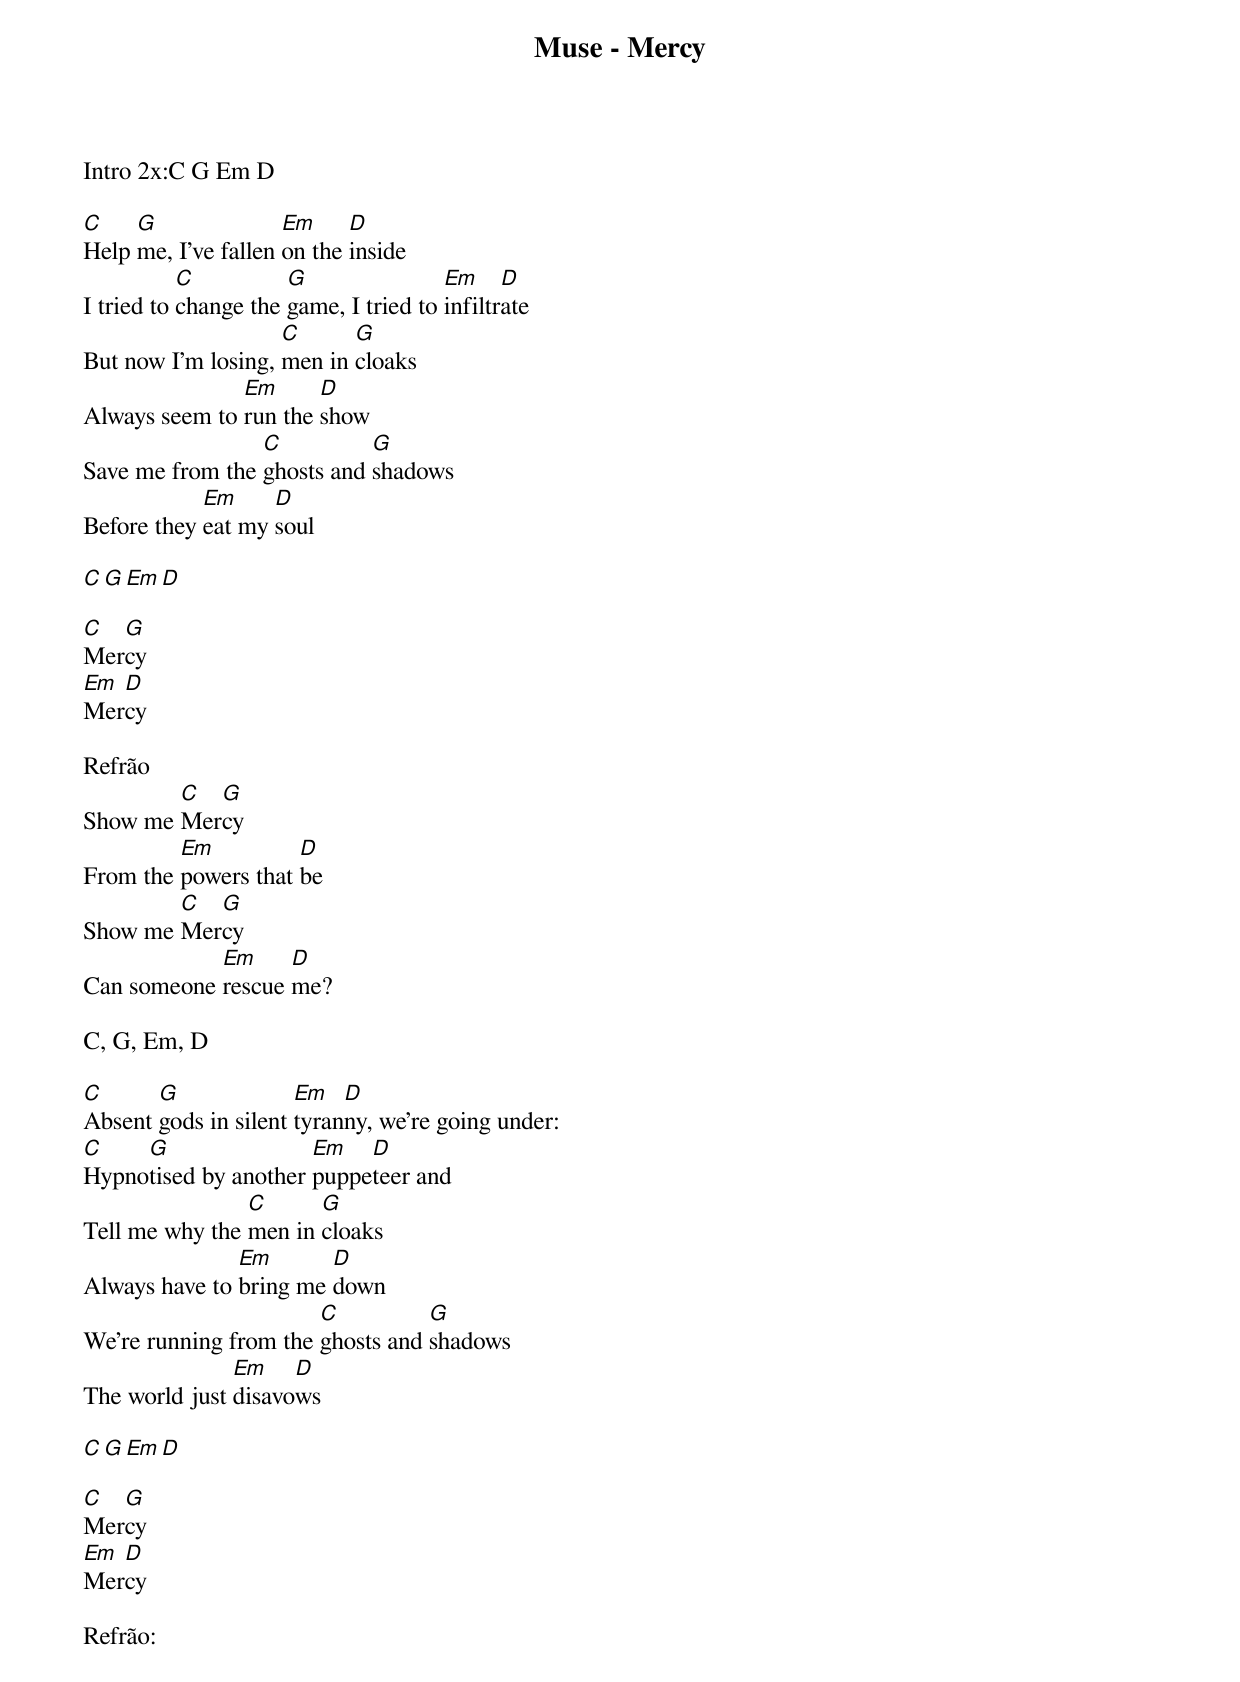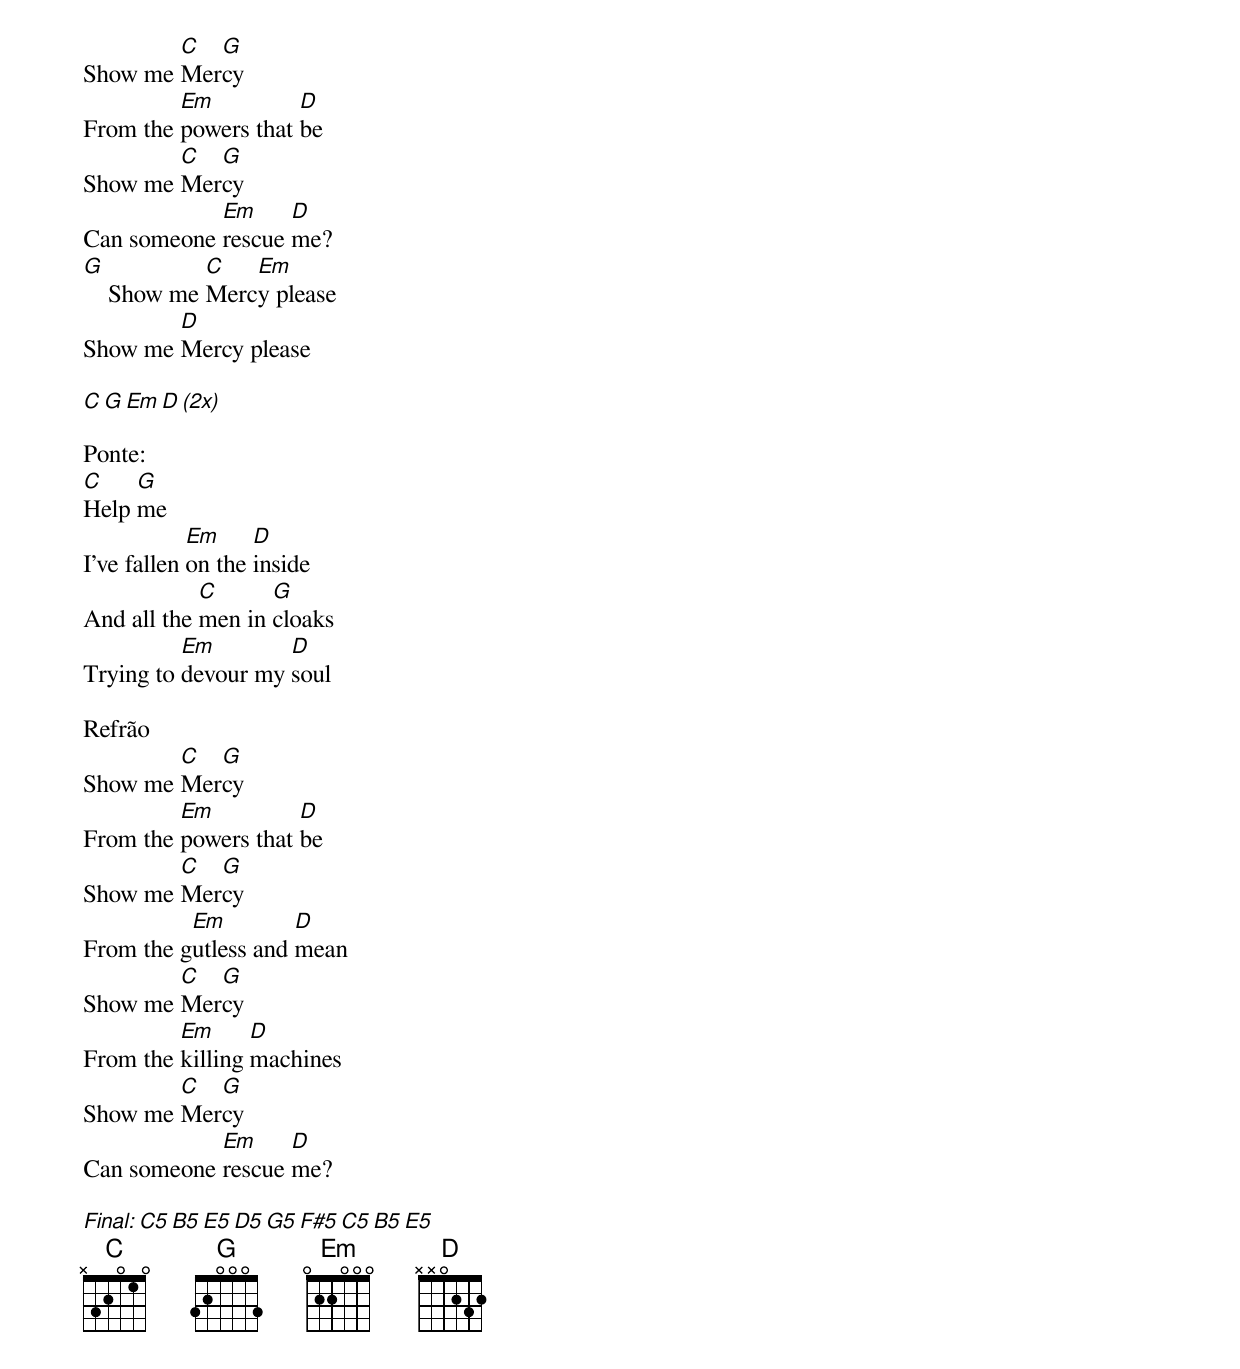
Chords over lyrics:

Muse - Mercy

Intro 2x:C G Em D

C    G               Em     D
Help me, I've fallen on the inside
           C          G                Em     D
I tried to change the game, I tried to infiltrate
                    C      G
But now I'm losing, men in cloaks
               Em      D
Always seem to run the show
                 C          G
Save me from the ghosts and shadows
            Em     D
Before they eat my soul

C G Em D

C  G
Mercy
Em D
Mercy

Refrão
        C  G
Show me Mercy
         Em          D
From the powers that be
        C  G
Show me Mercy
            Em     D
Can someone rescue me?

C, G, Em, D

C      G              Em   D
Absent gods in silent tyranny, we're going under:
C    G                Em   D
Hypnotised by another puppeteer and
                C      G
Tell me why the men in cloaks
               Em       D
Always have to bring me down
                       C          G
We're running from the ghosts and shadows
               Em    D
The world just disavows

C G Em D

C  G
Mercy
Em D
Mercy

Refrão:
        C  G
Show me Mercy
         Em          D
From the powers that be
        C  G
Show me Mercy
            Em     D
Can someone rescue me?
G           C   Em
    Show me Mercy please
        D
Show me Mercy please

C G Em D (2x)

Ponte:
C    G
Help me
            Em     D
I've fallen on the inside
            C      G
And all the men in cloaks
          Em        D
Trying to devour my soul

Refrão
        C  G
Show me Mercy
         Em          D
From the powers that be
        C  G
Show me Mercy
          Em         D
From the gutless and mean
        C  G
Show me Mercy
         Em      D
From the killing machines
        C  G
Show me Mercy
            Em     D
Can someone rescue me?

Final: C5  B5  E5  D5  G5  F#5  C5  B5  E5
